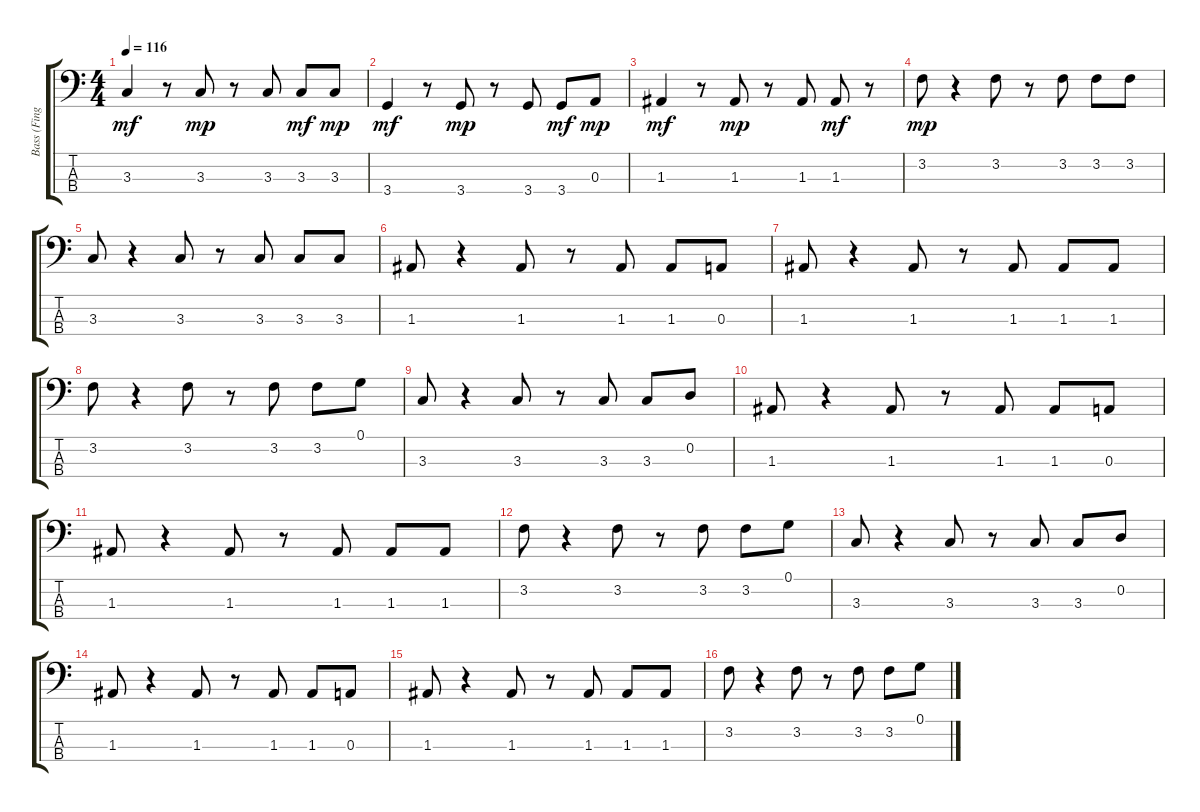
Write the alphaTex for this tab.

\track ("Bass (Finger)       " "Bass (Fing") {instrument electricbassfinger}
\staff {score tabs}
\tuning (G2 D2 A1 E1) {hide}
\ts (4 4)
\tempo 116
\clef f4
\ks c
3.3.4{dy mf} r.8 3.3.8{dy mp} r.8 3.3.8 3.3.8{dy mf} 3.3.8{dy mp} |
3.4.4{dy mf} r.8 3.4.8{dy mp} r.8 3.4.8 3.4.8{dy mf} 0.3.8{dy mp} |
1.3.4{dy mf} r.8 1.3.8{dy mp} r.8 1.3.8 1.3.8{dy mf} r.8 |
3.2.8{dy mp} r.4 3.2.8 r.8 3.2.8 3.2.8 3.2.8 |
3.3.8 r.4 3.3.8 r.8 3.3.8 3.3.8 3.3.8 |
1.3.8 r.4 1.3.8 r.8 1.3.8 1.3.8 0.3.8 |
1.3.8 r.4 1.3.8 r.8 1.3.8 1.3.8 1.3.8 |
3.2.8 r.4 3.2.8 r.8 3.2.8 3.2.8 0.1.8 |
3.3.8 r.4 3.3.8 r.8 3.3.8 3.3.8 0.2.8 |
1.3.8 r.4 1.3.8 r.8 1.3.8 1.3.8 0.3.8 |
1.3.8 r.4 1.3.8 r.8 1.3.8 1.3.8 1.3.8 |
3.2.8 r.4 3.2.8 r.8 3.2.8 3.2.8 0.1.8 |
3.3.8 r.4 3.3.8 r.8 3.3.8 3.3.8 0.2.8 |
1.3.8 r.4 1.3.8 r.8 1.3.8 1.3.8 0.3.8 |
1.3.8 r.4 1.3.8 r.8 1.3.8 1.3.8 1.3.8 |
3.2.8 r.4 3.2.8 r.8 3.2.8 3.2.8 0.1.8
